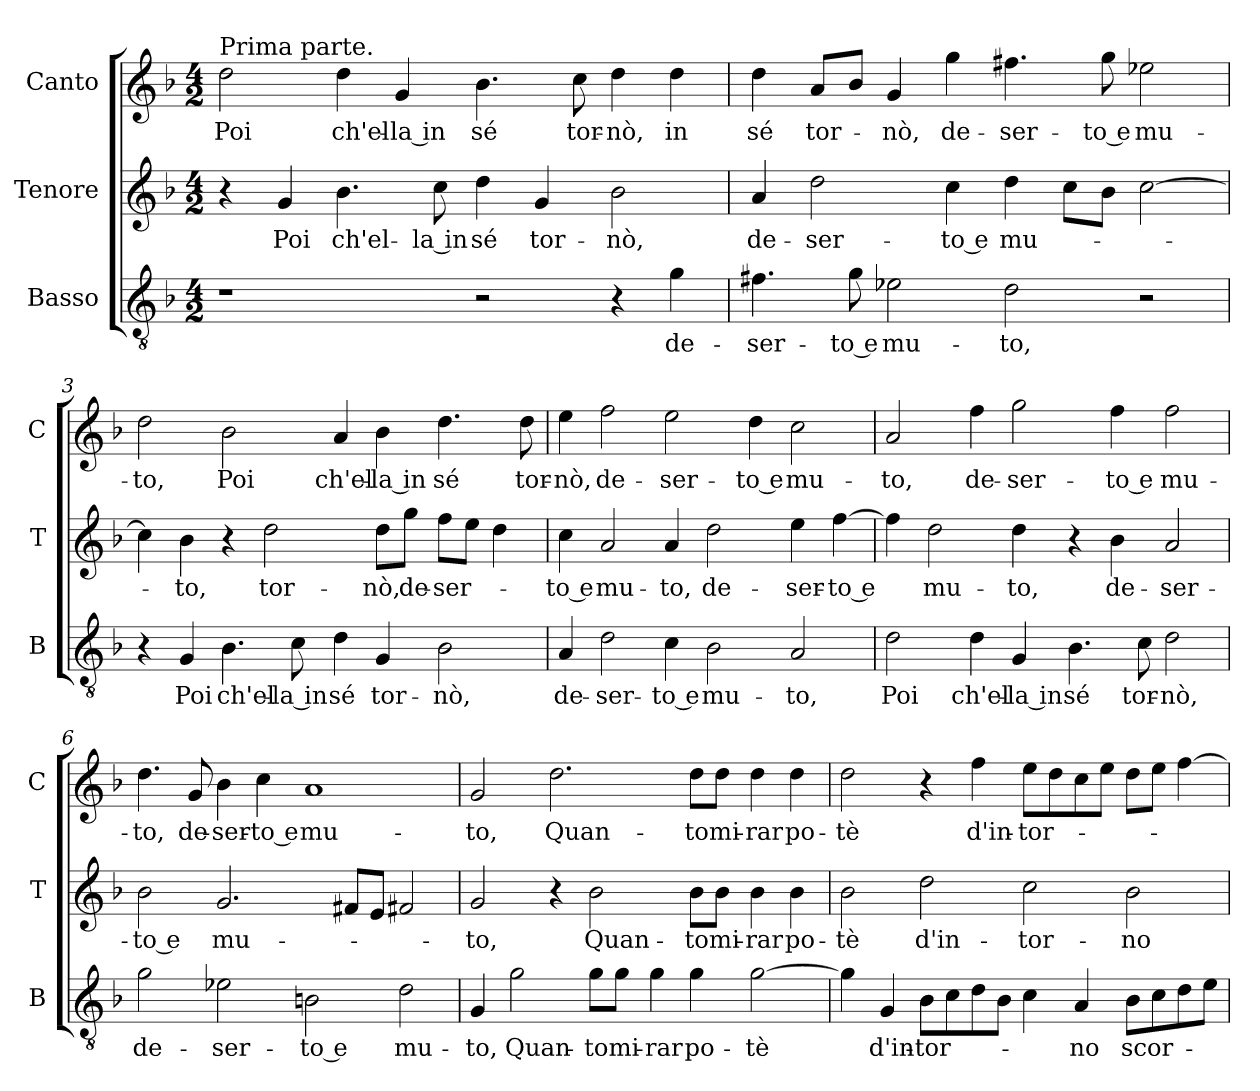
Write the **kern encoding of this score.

**kern	**text	**kern	**text	**kern	**text
*part3	*part3	*part2	*part2	*part1	*part1
*staff3	*staff3	*staff2	*staff2	*staff1	*staff1
*I"Basso	*	*I"Tenore	*	*I"Canto	*
*I'B	*	*I'T	*	*I'C	*
*clefGv2	*	*clefG2	*	*clefG2	*
*k[b-]	*	*k[b-]	*	*k[b-]	*
*F:	*	*F:	*	*F:	*
*M4/2	*	*M4/2	*	*M4/2	*
=1	=1	=1	=1	=1	=1
!	!	!	!	!LO:TX:a:t=Prima parte.	!
1r	.	4r	.	2dd	Poi
.	.	4g	Poi	.	.
.	.	4.b-	ch'el-	4dd	ch'el-
.	.	.	.	4g	-la in
.	.	8cc	-la in	.	.
2r	.	4dd	sé	4.b-	sé
.	.	4g	tor-	.	.
.	.	.	.	8cc	tor-
4r	.	2b-	-nò,	4dd	-nò,
4g	de-	.	.	4dd	in
=2	=2	=2	=2	=2	=2
4.f#X	-ser-	4a	de-	4dd	sé
.	.	2dd	-ser-	8aL	tor-
8g	-to e	.	.	8b-J	.
2e-X	mu-	.	.	4g	-nò,
.	.	4cc	-to e	4gg	de-
2d	-to,	4dd	mu-	4.ff#X	-ser-
.	.	8ccL	.	.	.
.	.	8b-J	.	8gg	-to e
2r	.	[2cc	.	2ee-X	mu-
=3	=3	=3	=3	=3	=3
4r	.	4cc]	.	2dd	-to,
4G	Poi	4b-	-to,	.	.
4.B-	ch'el-	4r	.	2b-	Poi
.	.	2dd	tor-	.	.
8c	-la in	.	.	.	.
4d	sé	.	.	4a	ch'el-
4G	tor-	8ddL	-nò,	4b-	-la in
.	.	8ggJ	de-	.	.
2B-	-nò,	8ffL	-ser-	4.dd	sé
.	.	8eeJ	.	.	.
.	.	4dd	.	.	.
.	.	.	.	8dd	tor-
=4	=4	=4	=4	=4	=4
4A	de-	4cc	-to e	4ee	-nò,
2d	-ser-	2a	mu-	2ff	de-
4c	-to e	4a	-to,	2ee	-ser-
2B-	mu-	2dd	de-	.	.
.	.	.	.	4dd	-to e
2A	-to,	4ee	-ser-	2cc	mu-
.	.	[4ff	-to e	.	.
=5	=5	=5	=5	=5	=5
2d	Poi	4ff]	.	2a	-to,
.	.	2dd	mu-	.	.
4d	ch'el-	.	.	4ff	de-
4G	-la in	4dd	-to,	2gg	-ser-
4.B-	sé	4r	.	.	.
.	.	4b-	de-	4ff	-to e
8c	tor-	.	.	.	.
2d	-nò,	2a	-ser-	2ff	mu-
=6	=6	=6	=6	=6	=6
2g	de-	2b-	-to e	4.dd	-to,
.	.	.	.	8g	de-
2e-X	-ser-	2.g	mu-	4b-	-ser-
.	.	.	.	4cc	-to e
2Bn	-to e	.	.	1a	mu-
.	.	8f#XL	.	.	.
.	.	8eJ	.	.	.
2d	mu-	2f#X	.	.	.
=7	=7	=7	=7	=7	=7
4G	-to,	2g	-to,	2g	-to,
2g	Quan-	.	.	.	.
.	.	4r	.	2.dd	Quan-
8gL	-to	2b-	Quan-	.	.
8gJ	mi-	.	.	.	.
4g	-rar	.	.	.	.
4g	po-	8b-L	-to	8ddL	-to
.	.	8b-J	mi-	8ddJ	mi-
[2g	-tè	4b-	-rar	4dd	-rar
.	.	4b-	po-	4dd	po-
=8	=8	=8	=8	=8	=8
4g]	.	2b-	-tè	2dd	-tè
4G	d'in-	.	.	.	.
8B-L	-tor-	2dd	d'in-	4r	.
8c	.	.	.	.	.
8d	.	.	.	4ff	d'in-
8B-J	.	.	.	.	.
4c	.	2cc	-tor-	8eeL	-tor-
.	.	.	.	8dd	.
4A	-no	.	.	8cc	.
.	.	.	.	8eeJ	.
8B-L	scor-	2b-	-no	8ddL	.
8c	.	.	.	8eeJ	.
8d	.	.	.	[4ff	.
8eJ	.	.	.	.	.
=	=	=	=	=	=
*-	*-	*-	*-	*-	*-
